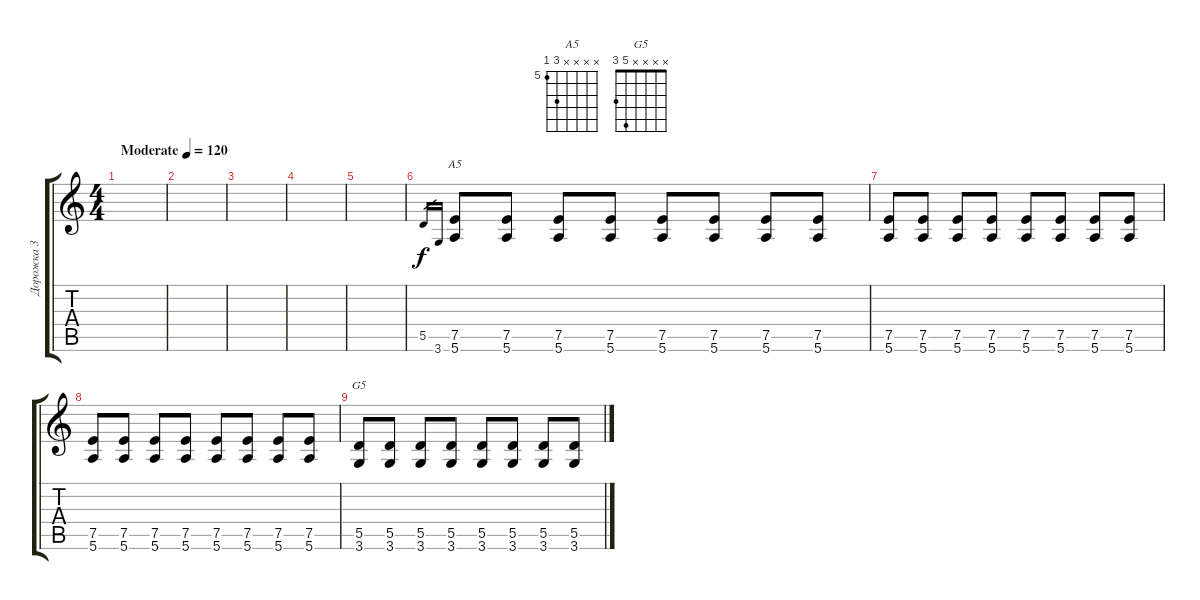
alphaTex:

\track ("Дорожка 3" "Дорожка 3") {instrument distortionguitar}
\staff {score tabs}
\tuning (E4 B3 G3 D3 A2 E2) {hide}
\chord ("A5" x x x x 7 5) {firstfret 5}
\chord ("G5" x x x x 5 3)
\ts (4 4)
\tempo (120 "Moderate")
\clef g2
\ks c
|
|
|
|
|
5.5.16{gr} 3.6.16{gr} (7.5 5.6).8{ch "A5"} (7.5 5.6).8 (7.5 5.6).8 (7.5 5.6).8 (7.5 5.6).8 (7.5 5.6).8 (7.5 5.6).8 (7.5 5.6).8 |
(7.5 5.6).8 (7.5 5.6).8 (7.5 5.6).8 (7.5 5.6).8 (7.5 5.6).8 (7.5 5.6).8 (7.5 5.6).8 (7.5 5.6).8 |
(7.5 5.6).8 (7.5 5.6).8 (7.5 5.6).8 (7.5 5.6).8 (7.5 5.6).8 (7.5 5.6).8 (7.5 5.6).8 (7.5 5.6).8 |
(5.5 3.6).8{ch "G5"} (5.5 3.6).8 (5.5 3.6).8 (5.5 3.6).8 (5.5 3.6).8 (5.5 3.6).8 (5.5 3.6).8 (5.5 3.6).8
